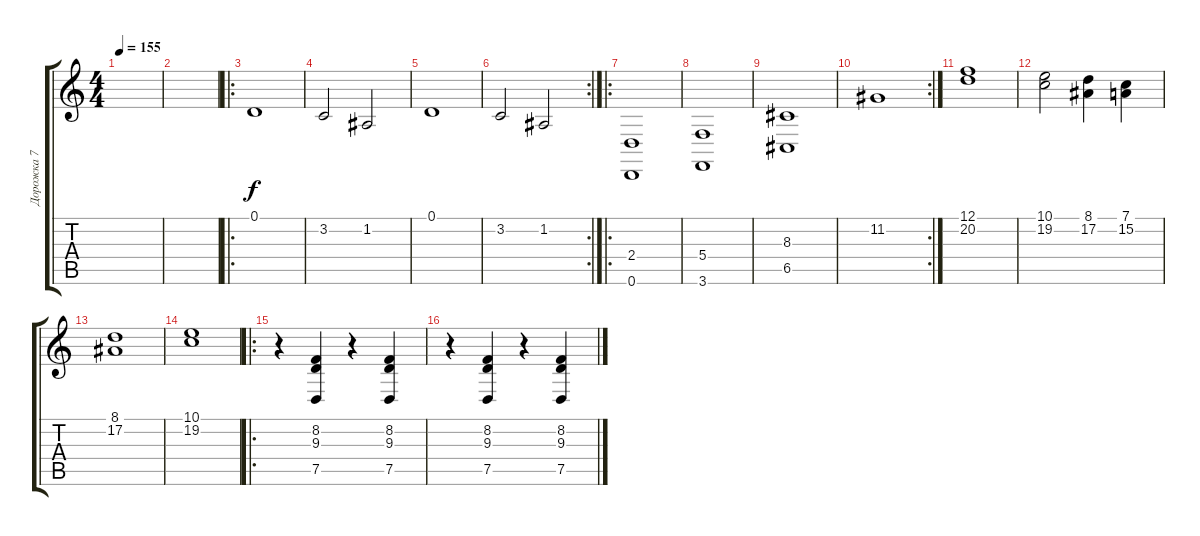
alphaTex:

\track ("Дорожка 7" "Дорожка 7") {instrument synthstrings1}
\staff {score tabs}
\tuning (D4 A3 F3 C3 G2 D2) {hide}
\ts (4 4)
\tempo 155
\clef g2
\ks c
|
|
\ro
0.1.1 |
3.2.2 1.2.2 |
0.1.1 |
\rc 2
3.2.2 1.2.2 |
\ro
(2.4 0.6).1 |
(5.4 3.6).1 |
(8.3 6.5).1 |
\rc 2
11.2.1 |
(12.1 20.2).1 |
(10.1 19.2).2 (8.1 17.2).4 (7.1 15.2).4 |
(8.1 17.2).1 |
(10.1 19.2).1 |
\ro
r.4 (8.2 9.3 7.5).4 r.4 (8.2 9.3 7.5).4 |
r.4 (8.2 9.3 7.5).4 r.4 (8.2 9.3 7.5).4
